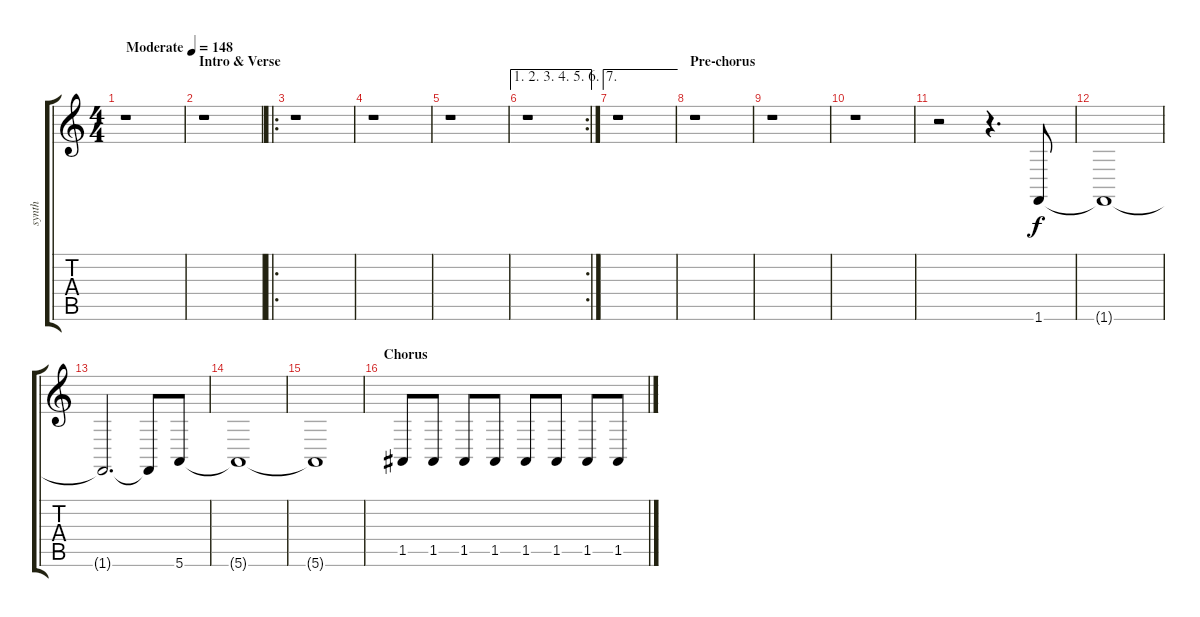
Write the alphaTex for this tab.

\track ("synth" "synth") {instrument stringensemble1}
\staff {score tabs}
\tuning (E4 B3 G3 D3 A2 E2) {hide}
\ts (4 4)
\tempo (148 "Moderate")
\clef g2
\ks c
r.1{dy f instrument stringensemble1} |
\section ("" "Intro & Verse")
r.1 |
\ro
r.1 |
r.1 |
r.1 |
\ae (1 2 3 4 5 6)
\rc 2
r.1 |
\ae 7
r.1 |
\section ("" "Pre-chorus")
r.1 |
r.1 |
r.1 |
r.2 r.4{d} 1.6.8 |
1.6{t}.1 |
1.6{t}.2{d} 1.6{t}.8 5.6.8 |
5.6{t}.1 |
5.6{t}.1 |
\section ("" "Chorus")
1.5.8 1.5.8 1.5.8 1.5.8 1.5.8 1.5.8 1.5.8 1.5.8
